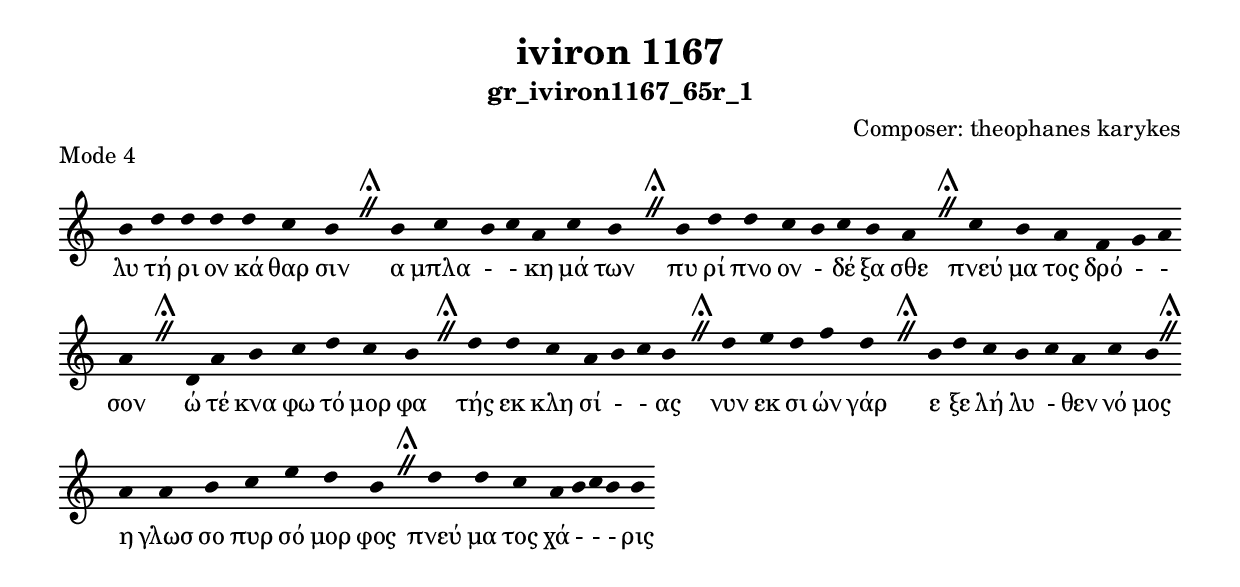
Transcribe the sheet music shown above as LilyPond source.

\include "gregorian.ly"

	\header {
 	  title = "iviron 1167"
	  subtitle = "gr_iviron1167_65r_1"
	  composer = "Composer: theophanes karykes"
	  piece = "Mode 4"
	}

	chant = {
	  b'4 d''4 d''4 d''4 d''4 c''4 b'4 \divisioMaior
 b'4 c''4 b'4 c''4 a'4 c''4 b'4 \divisioMaior
 b'4 d''4 d''4 c''4 b'4 c''4 b'4 a'4 \divisioMaior
 c''4 b'4 a'4 f'4 g'4 a'4 a'4 \divisioMaior
 d'4 a'4 b'4 c''4 d''4 c''4 b'4 \divisioMaior
 d''4 d''4 c''4 a'4 b'4 c''4 b'4 \divisioMaior
 d''4 e''4 d''4 f''4 d''4 \divisioMaior
 b'4 d''4 c''4 b'4 c''4 a'4 c''4 b'4 \divisioMaior
 a'4 a'4 b'4 c''4 e''4 d''4 b'4 \divisioMaior
 d''4 d''4 c''4 a'4 b'4 c''4 b'4 b'4\finalis
	}

	verba = \lyricmode {λυ τή ρι ον κά θαρ σιν 
α μπλα -  - κη μά των 
πυ ρί πνο ον - δέ ξα σθε 
πνεύ μα τος δρό -  - σον 
ώ τέ κνα φω τό μορ φα 
τής εκ κλη σί -  - ας 
νυν εκ σι ών γάρ 
ε ξε λή λυ - θεν νό μος 
η γλωσ σο πυρ σό μορ φος 
πνεύ μα τος χά -  -  - ρις 
	}


	\score {
	  \new Staff <<
	  \new Voice = "melody" \chant
	  \new Lyrics = "one" \lyricsto melody \verba
	  >>
	  \layout {
	    \context {
	      \Staff
	      \remove "Time_signature_engraver"
	      \remove "Bar_engraver"
	    }
	    \context {
	      \Voice
	      \remove "Stem_engraver"
	    }
	  }
	}